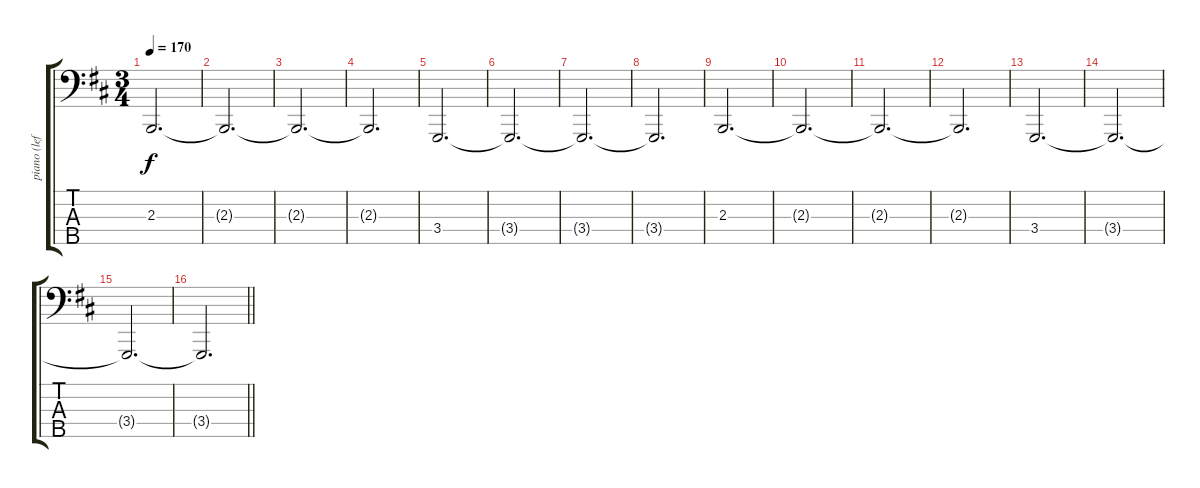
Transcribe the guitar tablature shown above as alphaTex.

\track ("piano (leftt hand)" "piano (lef") {instrument acousticgrandpiano}
\staff {score tabs}
\tuning (G2 D2 A1 E1 B0) {hide}
\ts (3 4)
\tempo 170
\clef f4
\ks bminor
2.3.2{d dy f} |
2.3{t}.2{d} |
2.3{t}.2{d} |
2.3{t}.2{d} |
3.4.2{d} |
3.4{t}.2{d} |
3.4{t}.2{d} |
3.4{t}.2{d} |
2.3.2{d} |
2.3{t}.2{d} |
2.3{t}.2{d} |
2.3{t}.2{d} |
3.4.2{d} |
3.4{t}.2{d} |
3.4{t}.2{d} |
\barLineRight lightlight
3.4{t}.2{d}
